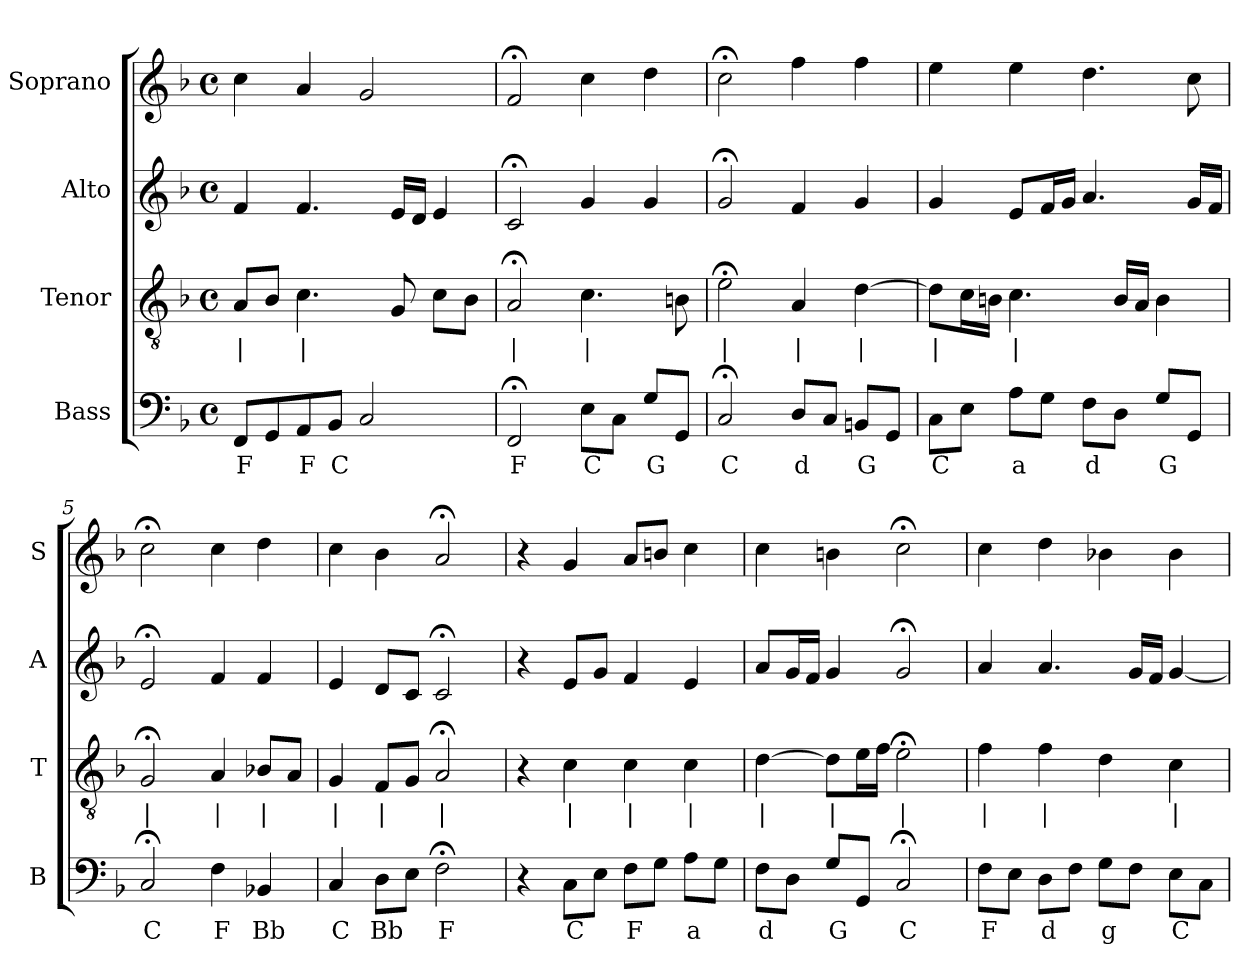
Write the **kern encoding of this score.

**kern	**text	**kern	**text	**kern	**kern
*part4	*part4	*part3	*part3	*part2	*part1
*staff4	*staff4	*staff3	*staff3	*staff2	*staff1
*I"Bass	*	*I"Tenor	*	*I"Alto	*I"Soprano
*I'B	*	*I'T	*	*I'A	*I'S
*clefF4	*	*clefGv2	*	*clefG2	*clefG2
*k[b-]	*	*k[b-]	*	*k[b-]	*k[b-]
*F:	*	*F:	*	*F:	*F:
*M4/4	*	*M4/4	*	*M4/4	*M4/4
*met(c)	*	*met(c)	*	*met(c)	*met(c)
*MM100	*	*MM100	*	*MM100	*MM100
=1	=1	=1	=1	=1	=1
8FFL	F	8AL	|	4f	4cc
8GG	.	8B-J	.	.	.
8AA	F	4.c	|	4.f	4a
8BB-J	C	.	.	.	.
2C	.	.	.	.	2g
.	.	8G	.	16eLL	.
.	.	.	.	16dJJ	.
.	.	8cL	.	4e	.
.	.	8B-J	.	.	.
=2	=2	=2	=2	=2	=2
2FF;<	F	2A;<	|	2c;<	2f;<
8EL	C	4.c	|	4g	4cc
8CJ	.	.	.	.	.
8GL	G	.	.	4g	4dd
8GGJ	.	8Bn	.	.	.
=3	=3	=3	=3	=3	=3
2C;<	C	2e;<	|	2g;<	2cc;<
8DL	d	4A	|	4f	4ff
8CJ	.	.	.	.	.
8BBnL	G	[4d	|	4g	4ff
8GGJ	.	.	.	.	.
=4	=4	=4	=4	=4	=4
8CL	C	8dL]	|	4g	4ee
8EJ	.	16cL	.	.	.
.	.	16BnJJ	.	.	.
8AL	a	4.c	|	8eL	4ee
8GJ	.	.	.	16fL	.
.	.	.	.	16gJJ	.
8FL	d	.	.	4.a	4.dd
8DJ	.	16BLL	.	.	.
.	.	16AJJ	.	.	.
8GL	G	4B	.	.	.
8GGJ	.	.	.	16gLL	8cc
.	.	.	.	16fJJ	.
=5	=5	=5	=5	=5	=5
2C;<	C	2G;<	|	2e;<	2cc;<
4F	F	4A	|	4f	4cc
4BB-X	Bb	8B-XL	|	4f	4dd
.	.	8AJ	.	.	.
=6	=6	=6	=6	=6	=6
4C	C	4G	|	4e	4cc
8DL	Bb	8FL	|	8dL	4b-
8EJ	.	8GJ	.	8cJ	.
2F;<	F	2A;<	|	2c;<	2a;<
=7	=7	=7	=7	=7	=7
4r	.	4r	.	4r	4r
8CL	C	4c	|	8eL	4g
8EJ	.	.	.	8gJ	.
8FL	F	4c	|	4f	8aL
8GJ	.	.	.	.	8bnJ
8AL	a	4c	|	4e	4cc
8GJ	.	.	.	.	.
=8	=8	=8	=8	=8	=8
8FL	d	[4d	|	8aL	4cc
8DJ	.	.	.	16gL	.
.	.	.	.	16fJJ	.
8GL	G	8dL]	|	4g	4bn
8GGJ	.	16eL	.	.	.
.	.	16fJJ	.	.	.
2C;<	C	2e;<	|	2g;<	2cc;<
=9	=9	=9	=9	=9	=9
8FL	F	4f	|	4a	4cc
8EJ	.	.	.	.	.
8DL	d	4f	|	4.a	4dd
8FJ	.	.	.	.	.
8GL	g	4d	.	.	4b-X
8FJ	.	.	.	16gLL	.
.	.	.	.	16fJJ	.
8EL	C	4c	|	[4g	4b-
8CJ	.	.	.	.	.
=	=	=	=	=	=
*-	*-	*-	*-	*-	*-
